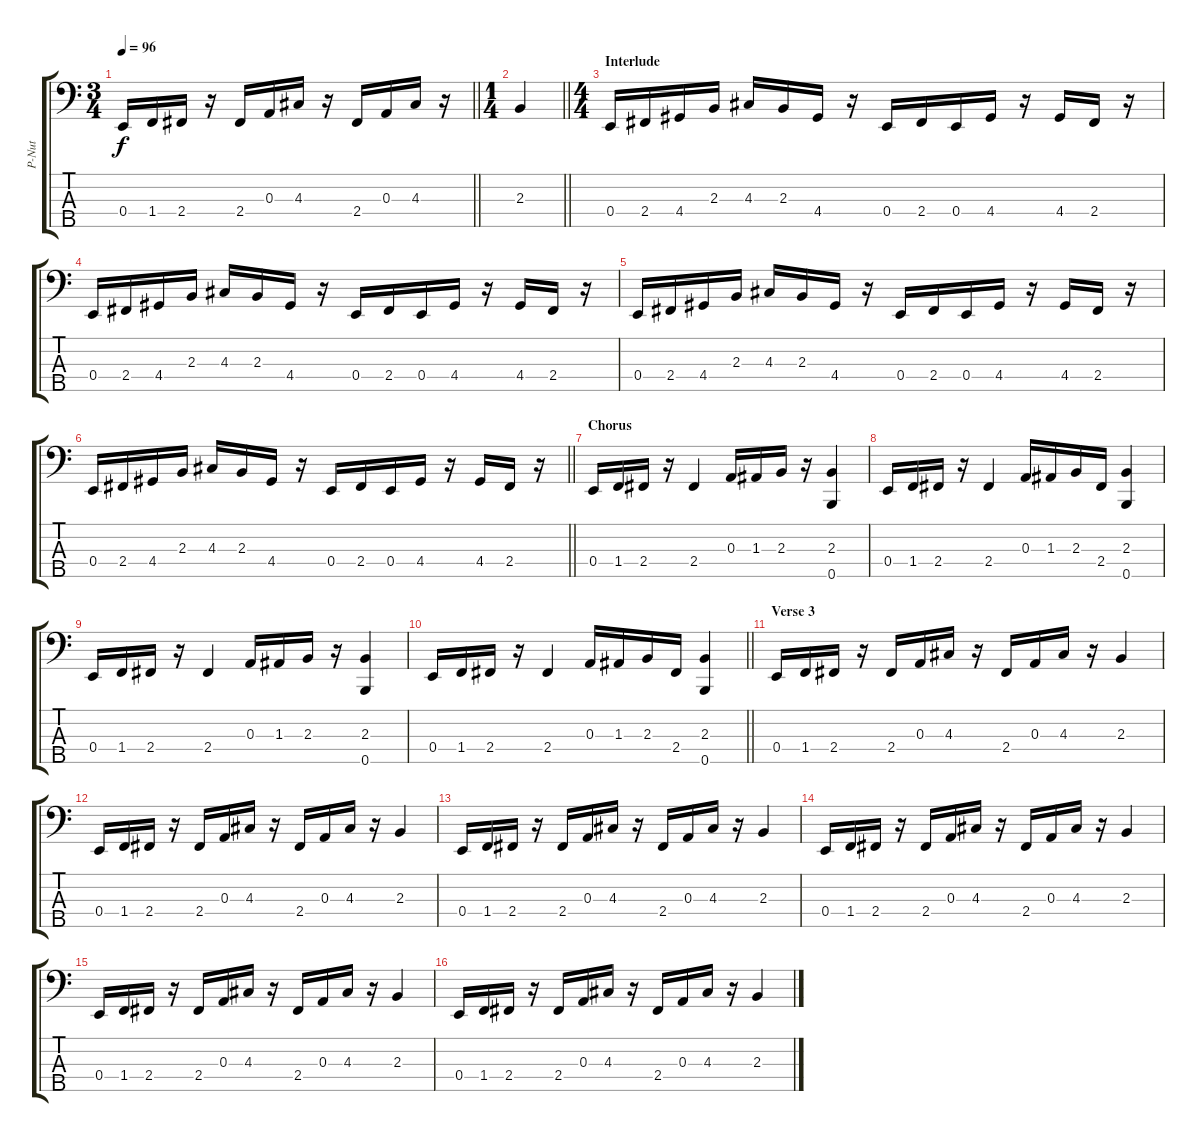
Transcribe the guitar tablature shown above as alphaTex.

\track ("P-Nut" "P-Nut") {instrument electricbassfinger}
\staff {score tabs}
\tuning (G2 D2 A1 E1 B0) {hide}
\ts (3 4)
\tempo 96
\clef f4
\barLineRight lightlight
\ks c
0.4.16{dy f} 1.4.16 2.4.16 r.16 2.4.16 0.3.16 4.3.16 r.16 2.4.16 0.3.16 4.3.16 r.16 |
\ts (1 4)
\barLineRight lightlight
2.3.4 |
\ts (4 4)
\section ("" "Interlude")
0.4.16 2.4.16 4.4.16 2.3.16 4.3.16 2.3.16 4.4.16 r.16 0.4.16 2.4.16 0.4.16 4.4.16 r.16 4.4.16 2.4.16 r.16 |
0.4.16 2.4.16 4.4.16 2.3.16 4.3.16 2.3.16 4.4.16 r.16 0.4.16 2.4.16 0.4.16 4.4.16 r.16 4.4.16 2.4.16 r.16 |
0.4.16 2.4.16 4.4.16 2.3.16 4.3.16 2.3.16 4.4.16 r.16 0.4.16 2.4.16 0.4.16 4.4.16 r.16 4.4.16 2.4.16 r.16 |
\barLineRight lightlight
0.4.16 2.4.16 4.4.16 2.3.16 4.3.16 2.3.16 4.4.16 r.16 0.4.16 2.4.16 0.4.16 4.4.16 r.16 4.4.16 2.4.16 r.16 |
\section ("" "Chorus")
0.4.16 1.4.16 2.4.16 r.16 2.4.4 0.3.16 1.3.16 2.3.16 r.16 (2.3 0.5).4 |
0.4.16 1.4.16 2.4.16 r.16 2.4.4 0.3.16 1.3.16 2.3.16 2.4.16 (2.3 0.5).4 |
0.4.16 1.4.16 2.4.16 r.16 2.4.4 0.3.16 1.3.16 2.3.16 r.16 (2.3 0.5).4 |
\barLineRight lightlight
0.4.16 1.4.16 2.4.16 r.16 2.4.4 0.3.16 1.3.16 2.3.16 2.4.16 (2.3 0.5).4 |
\section ("" "Verse 3")
0.4.16 1.4.16 2.4.16 r.16 2.4.16 0.3.16 4.3.16 r.16 2.4.16 0.3.16 4.3.16 r.16 2.3.4 |
0.4.16 1.4.16 2.4.16 r.16 2.4.16 0.3.16 4.3.16 r.16 2.4.16 0.3.16 4.3.16 r.16 2.3.4 |
0.4.16 1.4.16 2.4.16 r.16 2.4.16 0.3.16 4.3.16 r.16 2.4.16 0.3.16 4.3.16 r.16 2.3.4 |
0.4.16 1.4.16 2.4.16 r.16 2.4.16 0.3.16 4.3.16 r.16 2.4.16 0.3.16 4.3.16 r.16 2.3.4 |
0.4.16 1.4.16 2.4.16 r.16 2.4.16 0.3.16 4.3.16 r.16 2.4.16 0.3.16 4.3.16 r.16 2.3.4 |
0.4.16 1.4.16 2.4.16 r.16 2.4.16 0.3.16 4.3.16 r.16 2.4.16 0.3.16 4.3.16 r.16 2.3.4
